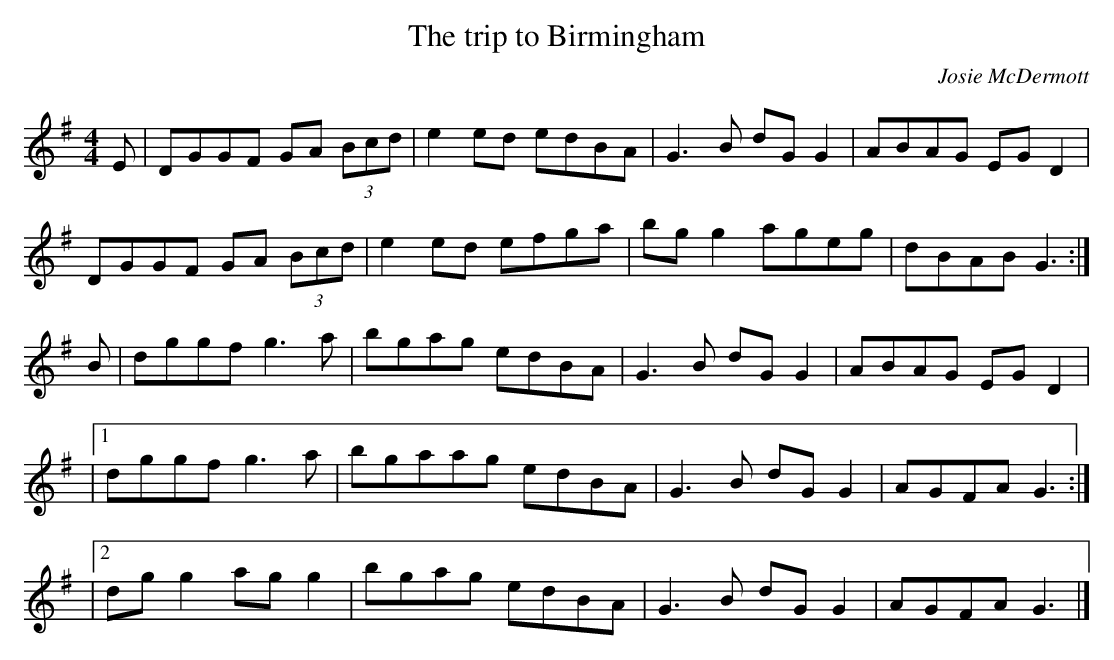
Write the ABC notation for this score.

X:1
T:The trip to Birmingham
C:Josie McDermott
M:4/4
L:1/8
K:G
E|DGGF GA (3Bcd|e2 ed edBA|G3 B dG G2|ABAG EG D2|
DGGF GA (3Bcd|e2 ed efga|bg g2 ageg|dBAB G3:|
B|dggf g3 a|bgag edBA|G3 B dG G2|ABAG EG D2|
|1 dggf g3 a|bgaag edBA|G3 B dG G2|AGFA G3:|
|2 dg g2 ag g2|bgag edBA|G3 B dG G2| AGFA G3|]
